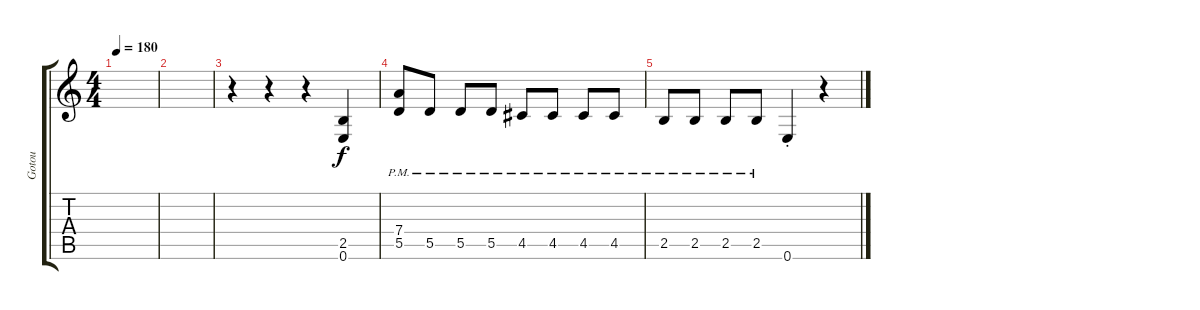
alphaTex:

\track ("Gotou" "Gotou") {instrument distortionguitar}
\staff {score tabs}
\tuning (E4 B3 G3 D3 A2 E2) {hide}
\ts (4 4)
\tempo 180
\clef g2
\ks c
|
|
r.4 r.4 r.4 (2.5 0.6).4 |
(7.4{pm} 5.5{pm}).8 5.5{pm}.8 5.5{pm}.8 5.5{pm}.8 4.5{pm}.8 4.5{pm}.8 4.5{pm}.8 4.5{pm}.8 |
2.5{pm}.8 2.5{pm}.8 2.5{pm}.8 2.5{pm}.8 0.6{st}.4 r.4
